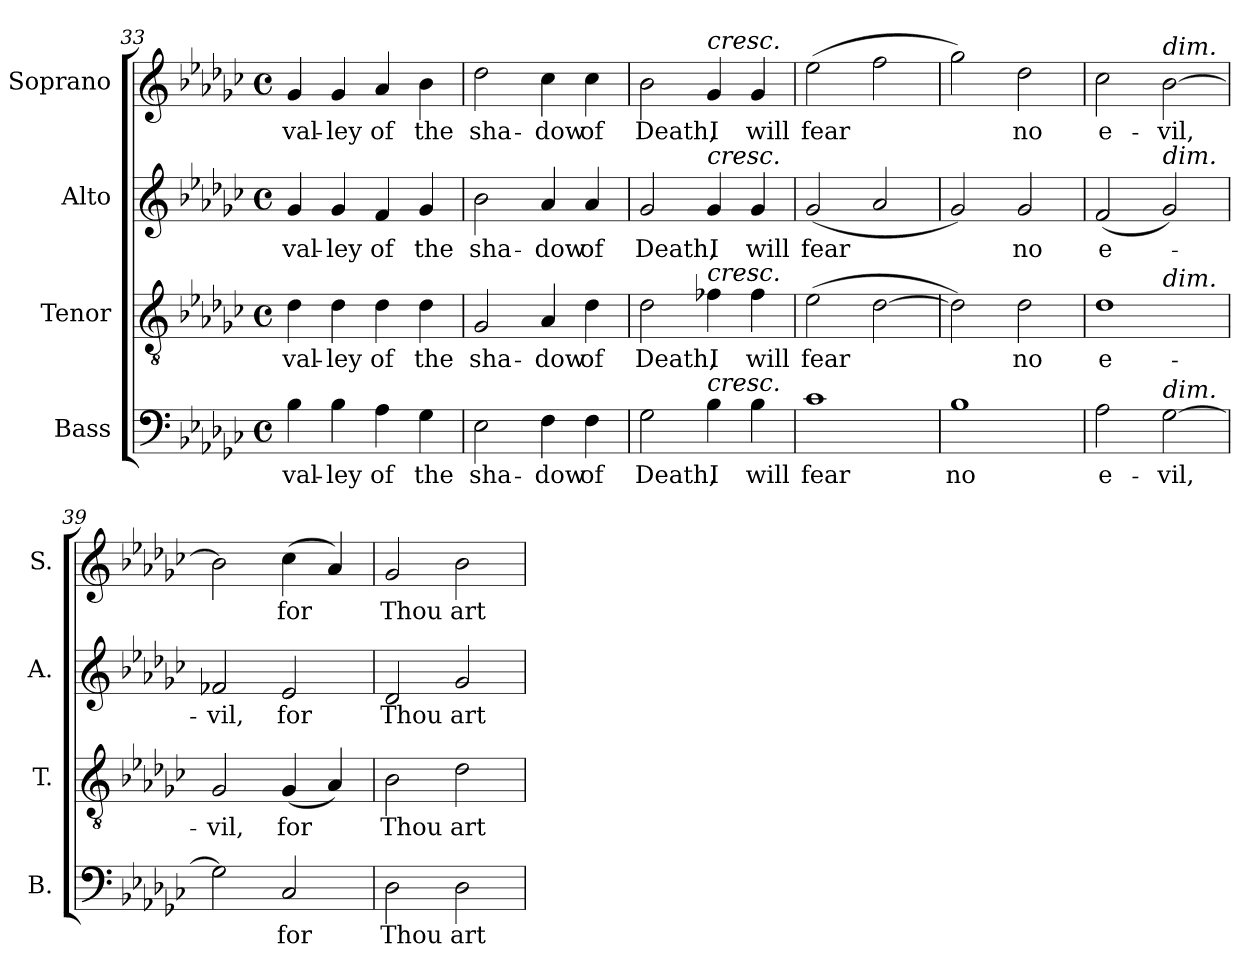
**kern	**text	**kern	**text	**kern	**text	**kern	**text
*part4	*part4	*part3	*part3	*part2	*part2	*part1	*part1
*staff4	*staff4	*staff3	*staff3	*staff2	*staff2	*staff1	*staff1
*I"Bass	*	*I"Tenor	*	*I"Alto	*	*I"Soprano	*
*I'B.	*	*I'T.	*	*I'A.	*	*I'S.	*
*clefF4	*	*clefGv2	*	*clefG2	*	*clefG2	*
*	*	*ITrd7c12	*	*	*	*	*
*k[b-e-a-d-g-c-]	*	*k[b-e-a-d-g-c-]	*	*k[b-e-a-d-g-c-]	*	*k[b-e-a-d-g-c-]	*
*G-:	*	*G-:	*	*G-:	*	*G-:	*
*M4/4	*	*M4/4	*	*M4/4	*	*M4/4	*
*met(c)	*	*met(c)	*	*met(c)	*	*met(c)	*
=33	=33	=33	=33	=33	=33	=33	=33
!	!LO:LY:b:color=#000000	!	!	!	!	!	!
!	!	!	!LO:LY:b:color=#000000	!	!	!	!
!	!	!	!	!	!LO:LY:b:color=#000000	!	!
!	!	!	!	!	!	!	!LO:LY:b:color=#000000
4B-i\	val-	4D-i\	val-	4g-i/	val-	4g-i/	val-
!	!LO:LY:b:color=#000000	!	!	!	!	!	!
!	!	!	!LO:LY:b:color=#000000	!	!	!	!
!	!	!	!	!	!LO:LY:b:color=#000000	!	!
!	!	!	!	!	!	!	!LO:LY:b:color=#000000
4B-i\	-ley	4D-i\	-ley	4g-i/	-ley	4g-i/	-ley
!	!LO:LY:b:color=#000000	!	!	!	!	!	!
!	!	!	!LO:LY:b:color=#000000	!	!	!	!
!	!	!	!	!	!LO:LY:b:color=#000000	!	!
!	!	!	!	!	!	!	!LO:LY:b:color=#000000
4A-i\	of	4D-i\	of	4fi/	of	4a-i/	of
!	!LO:LY:b:color=#000000	!	!	!	!	!	!
!	!	!	!LO:LY:b:color=#000000	!	!	!	!
!	!	!	!	!	!LO:LY:b:color=#000000	!	!
!	!	!	!	!	!	!	!LO:LY:b:color=#000000
4G-i\	the	4D-i\	the	4g-i/	the	4b-i\	the
!!LO:LB:g=z
=34	=34	=34	=34	=34	=34	=34	=34
!	!LO:LY:b:color=#000000	!	!	!	!	!	!
!	!	!	!LO:LY:b:color=#000000	!	!	!	!
!	!	!	!	!	!LO:LY:b:color=#000000	!	!
!	!	!	!	!	!	!	!LO:LY:b:color=#000000
2E-i\	sha-	2GG-i/	sha-	2b-i\	sha-	2dd-i\	sha-
!	!LO:LY:b:color=#000000	!	!	!	!	!	!
!	!	!	!LO:LY:b:color=#000000	!	!	!	!
!	!	!	!	!	!LO:LY:b:color=#000000	!	!
!	!	!	!	!	!	!	!LO:LY:b:color=#000000
4Fi\	-dow	4AA-i/	-dow	4a-i/	-dow	4cc-i\	-dow
!	!LO:LY:b:color=#000000	!	!	!	!	!	!
!	!	!	!LO:LY:b:color=#000000	!	!	!	!
!	!	!	!	!	!LO:LY:b:color=#000000	!	!
!	!	!	!	!	!	!	!LO:LY:b:color=#000000
4Fi\	of	4D-i\	of	4a-i/	of	4cc-i\	of
=35	=35	=35	=35	=35	=35	=35	=35
!	!LO:LY:b:color=#000000	!	!	!	!	!	!
!	!	!	!LO:LY:b:color=#000000	!	!	!	!
!	!	!	!	!	!LO:LY:b:color=#000000	!	!
!	!	!	!	!	!	!	!LO:LY:b:color=#000000
2G-i\	Death,	2D-i\	Death,	2g-i/	Death,	2b-i\	Death,
!	!LO:LY:b:color=#000000	!	!	!	!	!	!
!	!	!	!LO:LY:b:color=#000000	!	!	!	!
!	!	!	!	!	!LO:LY:b:color=#000000	!	!
!	!	!	!	!	!	!LO:TX:a:i:t=cresc.	!
!	!	!	!	!LO:TX:a:i:t=cresc.	!	!	!
!	!	!LO:TX:a:i:t=cresc.	!	!	!	!	!
!LO:TX:a:i:t=cresc.	!	!	!	!	!	!	!
!	!	!	!	!	!	!	!LO:LY:b:color=#000000
4B-i\	I	4F-Xi\	I	4g-i/	I	4g-i/	I
!	!LO:LY:b:color=#000000	!	!	!	!	!	!
!	!	!	!LO:LY:b:color=#000000	!	!	!	!
!	!	!	!	!	!LO:LY:b:color=#000000	!	!
!	!	!	!	!	!	!	!LO:LY:b:color=#000000
4B-i\	will	4F-i\	will	4g-i/	will	4g-i/	will
=36	=36	=36	=36	=36	=36	=36	=36
!	!LO:LY:b:color=#000000	!	!	!	!	!	!
!	!	!	!LO:LY:b:color=#000000	!	!	!	!
!	!	!	!	!	!LO:LY:b:color=#000000	!	!
!	!	!	!	!	!	!	!LO:LY:b:color=#000000
1c-i	fear	(2E-i\	fear	(2g-i/	fear	(2ee-i\	fear
.	.	[2D-i\	.	2a-i/	.	2ffi\	.
=37	=37	=37	=37	=37	=37	=37	=37
!	!LO:LY:b:color=#000000	!	!	!	!	!	!
1B-i	no	2D-i\])	.	2g-i/)	.	2gg-i\)	.
!	!	!	!LO:LY:b:color=#000000	!	!	!	!
!	!	!	!	!	!LO:LY:b:color=#000000	!	!
!	!	!	!	!	!	!	!LO:LY:b:color=#000000
.	.	2D-i\	no	2g-i/	no	2dd-i\	no
=38	=38	=38	=38	=38	=38	=38	=38
!	!LO:LY:b:color=#000000	!	!	!	!	!	!
!	!	!	!LO:LY:b:color=#000000	!	!	!	!
!	!	!	!	!	!LO:LY:b:color=#000000	!	!
!	!	!	!	!	!	!	!LO:LY:b:color=#000000
*	*	*^	*	*	*	*	*
2A-i\	e-	1D-i	2ryy	e-	(2fi/	e-	2cc-i\	e-
!	!LO:LY:b:color=#000000	!	!	!	!	!	!	!
!	!	!	!	!	!	!	!LO:TX:a:i:t=dim.	!
!	!	!	!	!	!LO:TX:a:i:t=dim.	!	!	!
!	!	!	!LO:TX:a:i:t=dim.	!	!	!	!	!
!LO:TX:a:i:t=dim.	!	!	!	!	!	!	!	!
!	!	!	!	!	!	!	!	!LO:LY:b:color=#000000
[2G-i\	-vil,	.	2ryy	.	2g-i/)	.	[2b-i\	-vil,
*	*	*v	*v	*	*	*	*	*
=39	=39	=39	=39	=39	=39	=39	=39
*	*	*^	*	*	*	*	*
!	!	!	!	!LO:LY:b:color=#000000	!	!	!	!
*	*	*v	*v	*	*	*	*	*
*	*	*^	*	*	*	*	*
!	!	!	!	!	!	!LO:LY:b:color=#000000	!	!
*	*	*v	*v	*	*	*	*	*
2G-i\]	.	2GG-i/	-vil,	2f-Xi/	-vil,	2b-i\]	.
!	!LO:LY:b:color=#000000	!	!	!	!	!	!
!	!	!	!LO:LY:b:color=#000000	!	!	!	!
!	!	!	!	!	!LO:LY:b:color=#000000	!	!
!	!	!	!	!	!	!	!LO:LY:b:color=#000000
2C-i/	for	(4GG-i/	for	2e-i/	for	(4cc-i\	for
.	.	4AA-i/)	.	.	.	4a-i/)	.
=40	=40	=40	=40	=40	=40	=40	=40
!	!LO:LY:b:color=#000000	!	!	!	!	!	!
!	!	!	!LO:LY:b:color=#000000	!	!	!	!
!	!	!	!	!	!LO:LY:b:color=#000000	!	!
!	!	!	!	!	!	!	!LO:LY:b:color=#000000
2D-i\	Thou	2BB-i\	Thou	2d-i/	Thou	2g-i/	Thou
!	!LO:LY:b:color=#000000	!	!	!	!	!	!
!	!	!	!LO:LY:b:color=#000000	!	!	!	!
!	!	!	!	!	!LO:LY:b:color=#000000	!	!
!	!	!	!	!	!	!	!LO:LY:b:color=#000000
2D-i\	art	2D-i\	art	2g-i/	art	2b-i\	art
=	=	=	=	=	=	=	=
*-	*-	*-	*-	*-	*-	*-	*-
